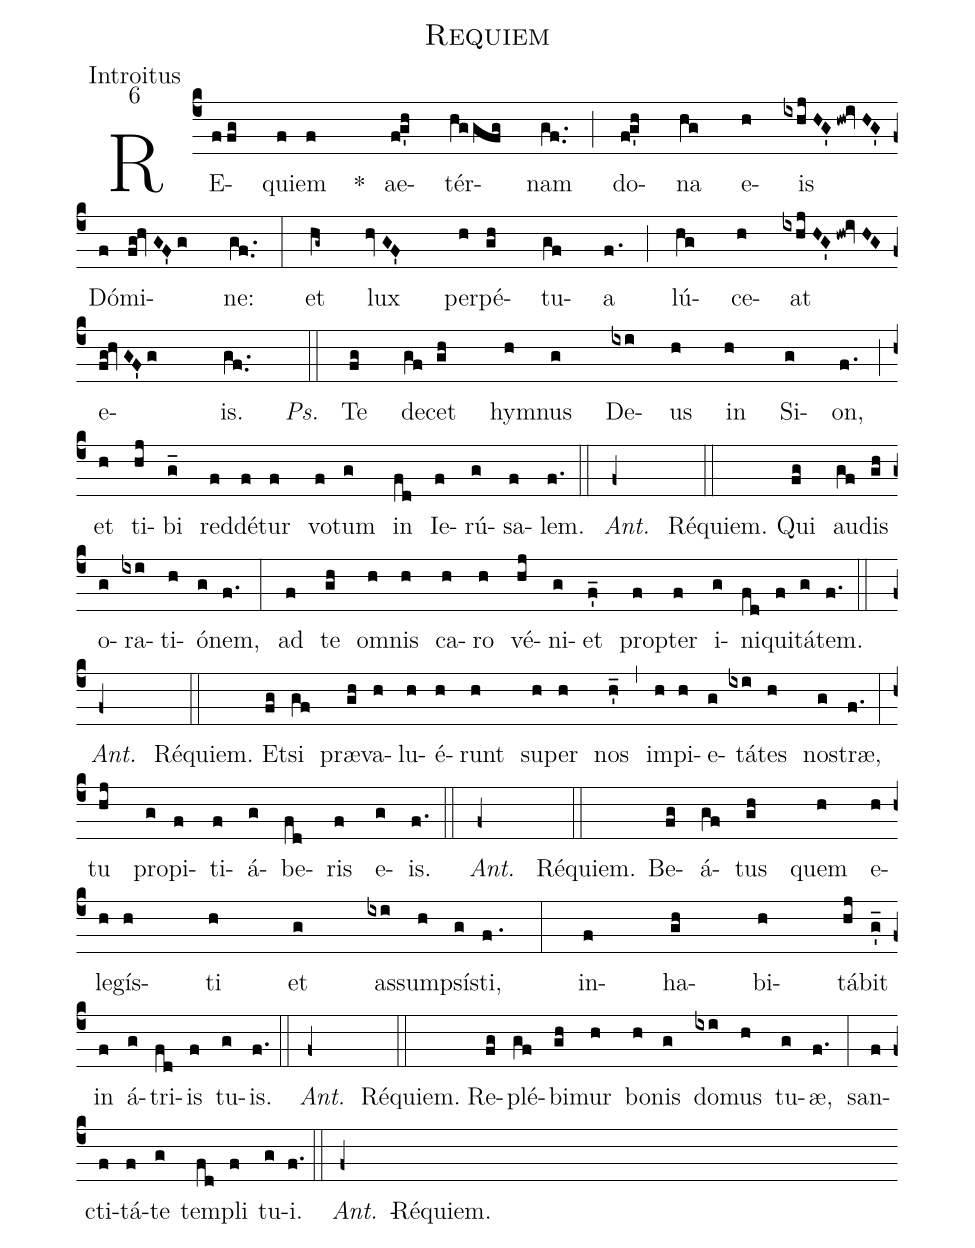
name:Requiem;
office-part:Introitus;
mode:6;
%%
(c4) RE(ffg)q{u}i(f){em} (f)*() ae(f!g'h)tér(hggfg)nam(gf..) (;)
{do}(f!g'h){na}(hg) e(h)is(ixhjHG'hw!ivHG'z) {Dó}(f){mi}(fg!hvGF'g){ne:}(gf..) (:)
{et}(hg~) {l}ux(hvGF') per(h){pé}(gh){tu}(gf)a(f.) (;)
lú(hg){ce}(h){at}(ixhjHG'hw!ivHGz) e(fg!hvGF'g!////){is}.(gf..////) {}<i>Ps.</i>(::) {Te}(fg) {de}(gf)cet(gh) hym(h)nus(g) De(ixi)us(h) in(h) {Si}(g){on},(f.) (;z)
{et}(h) {ti}(hj){bi}(g_) red(f){dé}(f)tur(f) {vo}(f)tum(g) {in}(fd) {Ie}(f){rú}(g){sa}(f)lem.(f.) (::) <i>Ant.</i> (f+)Réquiem.{}(::)
{Qui}(fg) au(gf)dis(gh) o(g)ra(ixi)ti(h)ó(g)nem,(f.) (:)
{ad}(f) {te}(gh) {om}(h)nis(h) {ca}(h){ro}(h) {vé}(hj){ni}(g){et}(f_') p{r}o(f)p{te}r(f) i(g){ni}(fd)q{u}i(f){tá}(g)tem.(f.) (::) <i>Ant.</i> (f+)Réquiem.{}(::)
Et(fg)si(gf) præ(gh)va(h)lu(h)é(h)runt(h) su(h)per(h) nos(h_') (,) {im}(h){pi}(h)e(g){tá}(ixi)tes(h) no(g)st{r}æ,(f.) (:z)
tu(hj) {pro}(g){pi}(f){ti}(f)á(g){be}(fd)ris(f) e(g){is}.(f.) (::) <i>Ant.</i> (f+)Réquiem.{}(::)
Be(fg)á(gf)tus(gh) quem(h) e(h){le}(h)gís(h){ti}(h) {et}(g)
 {as}(ixi)s{um}(h){psís}(g){ti},(f.) (:)
{in}(f){ha}(gh){bi}(h){tá}(hj)bit(g_'z) {in}(f) á(g)t{r}i(fd){is}(f) {tu}(g){is}.(f.) (::) <i>Ant.</i> (f+)Réquiem.{}(::)
Re(fg){plé}(gf){bi}(gh)mur(h)  {bo}(h)nis(g) do(ixi)mus(h) {tu}(g)æ,(f.) (:)
sa{n}(f)c{ti}(f){tá}(f){te}(g) t{em}(fd){pli}(f) {tu}(g)i.(f.) (::) <i>Ant.</i> (f+)Réquiem.{}()
